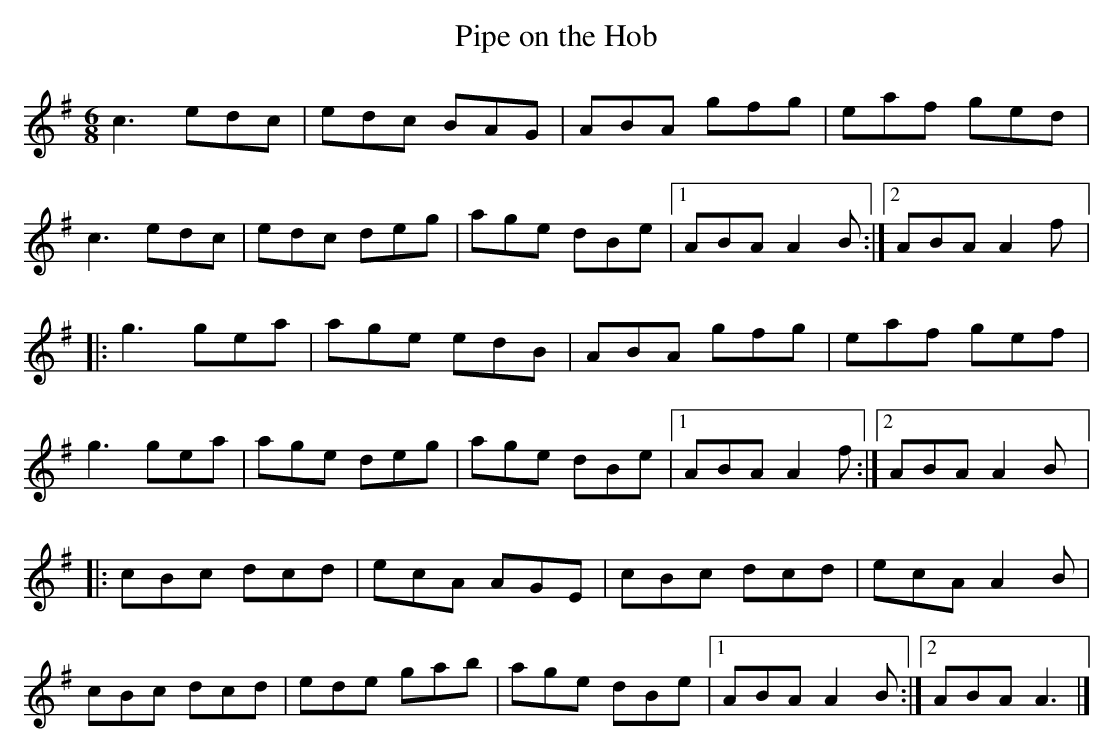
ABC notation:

X:1
T:Pipe on the Hob
M:6/8
L:1/8
K:Ador
c3 edc | edc BAG | ABA gfg | eaf ged |
c3 edc | edc deg | age dBe |1 ABA A2B :|2 ABA A2f |:
g3 gea | age edB | ABA gfg | eaf gef |
g3 gea | age deg | age dBe |1 ABA A2f :|2 ABA A2B |:
cBc dcd | ecA AGE | cBc dcd | ecA A2B |
cBc dcd | ede gab | age dBe |1 ABA A2B :|2 ABA A3 |]
